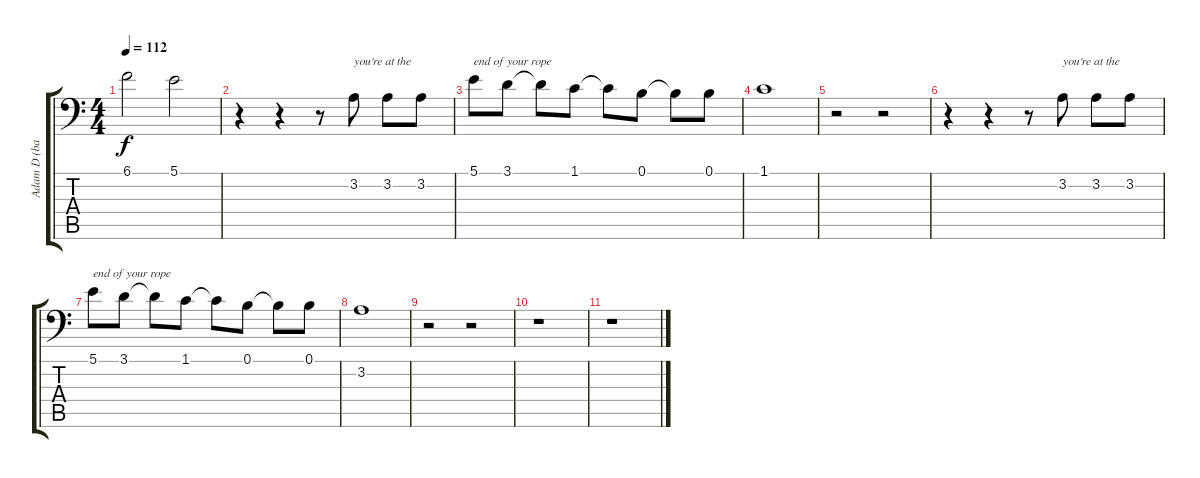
\track ("Adam D (backing vocals)" "Adam D (ba") {instrument lead2sawtooth}
\staff {score tabs}
\tuning (B3 Gb3 D3 A2 E2 A1) {hide}
\ts (4 4)
\tempo 112
\clef f4
\ks c
6.1.2{dy f} 5.1.2 |
r.4 r.4 r.8 3.2.8{txt "you're at the"} 3.2.8 3.2.8 |
5.1.8{txt "end of your rope"} 3.1.8 3.1{t}.8 1.1.8 1.1{t}.8 0.1.8 0.1{t}.8 0.1.8 |
1.1.1 |
r.2 r.2 |
r.4 r.4 r.8 3.2.8{txt "you're at the"} 3.2.8 3.2.8 |
5.1.8{txt "end of your rope"} 3.1.8 3.1{t}.8 1.1.8 1.1{t}.8 0.1.8 0.1{t}.8 0.1.8 |
3.2.1 |
r.2 r.2 |
r.1 |
r.1
